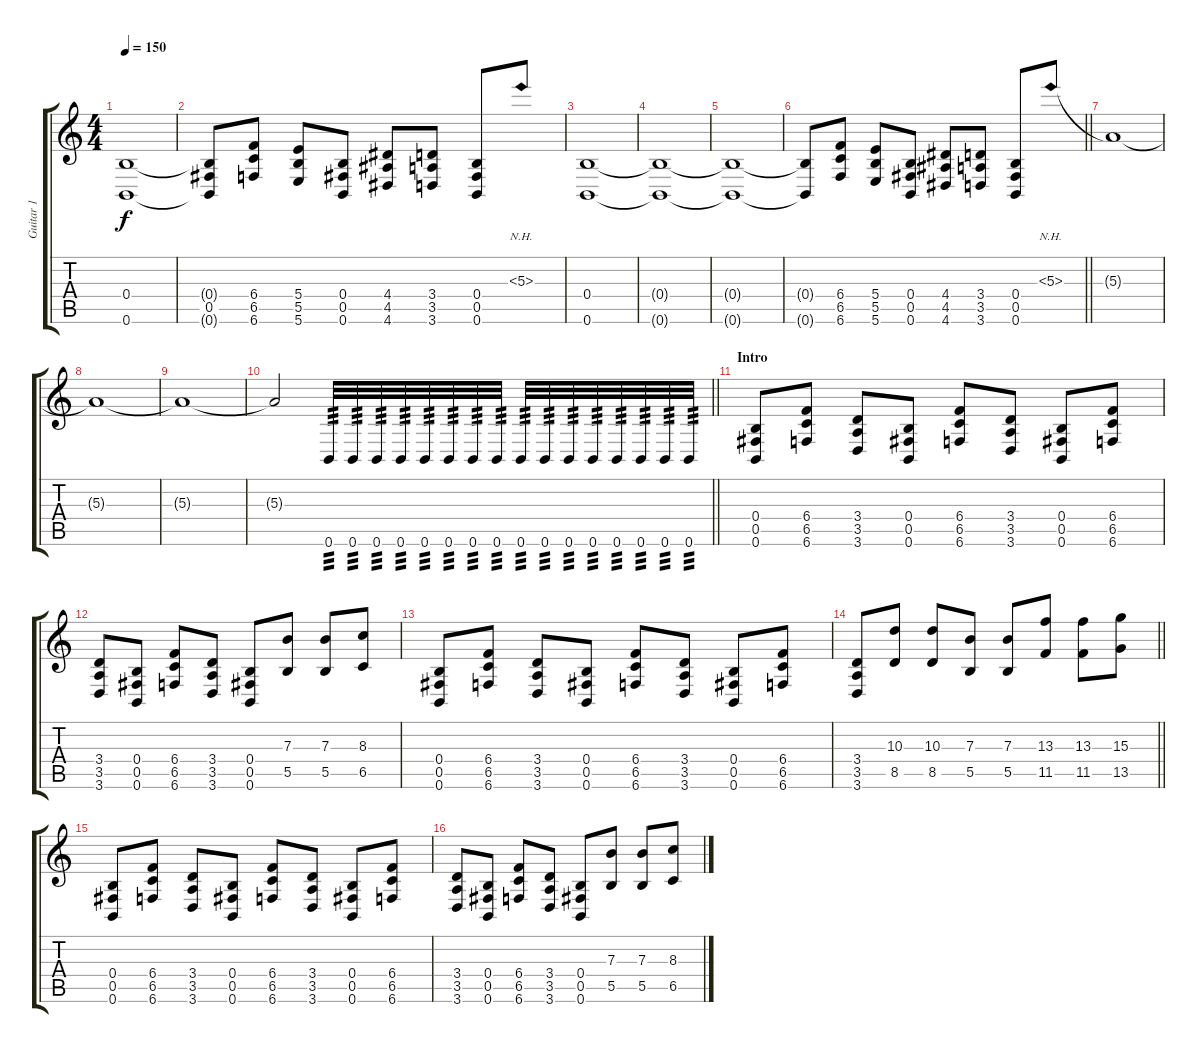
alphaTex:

\track ("Guitar 1" "Guitar 1") {instrument distortionguitar}
\staff {score tabs}
\tuning (Db4 Ab3 E3 B2 Gb2 B1) {hide}
\ts (4 4)
\tempo 150
\clef g2
\ks c
(0.4{t} 0.6{t}).1{dy f} |
(0.4{t} 0.5 0.6{t}).8 (6.4 6.5 6.6).8 (5.4 5.5 5.6).8 (0.4 0.5 0.6).8 (4.4 4.5 4.6).8 (3.4 3.5 3.6).8 (0.4 0.5 0.6).8 5.3{nh}.8 |
(0.4 0.6).1 |
(0.4{t} 0.6{t}).1 |
(0.4{t} 0.6{t}).1 |
\barLineRight lightlight
(0.4{t} 0.6{t}).8 (6.4 6.5 6.6).8 (5.4 5.5 5.6).8 (0.4 0.5 0.6).8 (4.4 4.5 4.6).8 (3.4 3.5 3.6).8 (0.4 0.5 0.6).8 5.3{nh}.8 |
\section ("" "")
5.3{t}.1 |
5.3{t}.1 |
5.3{t}.1 |
\barLineRight lightlight
5.3{t}.2 0.6.32{tp 3} 0.6.32{tp 3} 0.6.32{tp 3} 0.6.32{tp 3} 0.6.32{tp 3} 0.6.32{tp 3} 0.6.32{tp 3} 0.6.32{tp 3} 0.6.32{tp 3} 0.6.32{tp 3} 0.6.32{tp 3} 0.6.32{tp 3} 0.6.32{tp 3} 0.6.32{tp 3} 0.6.32{tp 3} 0.6.32{tp 3} |
\section ("" "Intro")
(0.4 0.5 0.6).8 (6.4 6.5 6.6).8 (3.4 3.5 3.6).8 (0.4 0.5 0.6).8 (6.4 6.5 6.6).8 (3.4 3.5 3.6).8 (0.4 0.5 0.6).8 (6.4 6.5 6.6).8 |
(3.4 3.5 3.6).8 (0.4 0.5 0.6).8 (6.4 6.5 6.6).8 (3.4 3.5 3.6).8 (0.4 0.5 0.6).8 (7.3 5.5).8 (7.3 5.5).8 (8.3 6.5).8 |
(0.4 0.5 0.6).8 (6.4 6.5 6.6).8 (3.4 3.5 3.6).8 (0.4 0.5 0.6).8 (6.4 6.5 6.6).8 (3.4 3.5 3.6).8 (0.4 0.5 0.6).8 (6.4 6.5 6.6).8 |
\barLineRight lightlight
(3.4 3.5 3.6).8 (10.3 8.5).8 (10.3 8.5).8 (7.3 5.5).8 (7.3 5.5).8 (13.3 11.5).8 (13.3 11.5).8 (15.3 13.5).8 |
\section ("" "")
(0.4 0.5 0.6).8 (6.4 6.5 6.6).8 (3.4 3.5 3.6).8 (0.4 0.5 0.6).8 (6.4 6.5 6.6).8 (3.4 3.5 3.6).8 (0.4 0.5 0.6).8 (6.4 6.5 6.6).8 |
(3.4 3.5 3.6).8 (0.4 0.5 0.6).8 (6.4 6.5 6.6).8 (3.4 3.5 3.6).8 (0.4 0.5 0.6).8 (7.3 5.5).8 (7.3 5.5).8 (8.3 6.5).8
